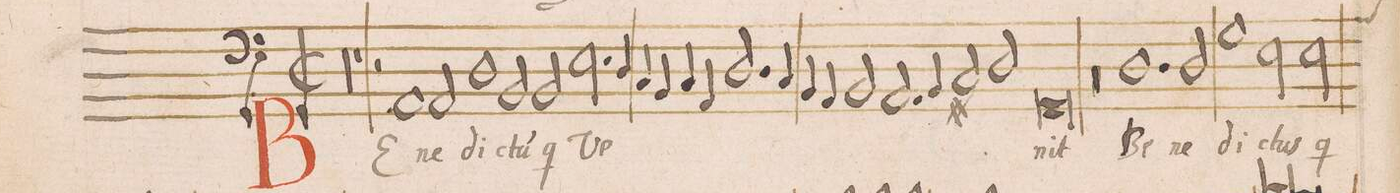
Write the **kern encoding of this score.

**kern	**text
*I"BASVS	*
*clefF4	*
*k[]	*
*met(C|)	*
*M2/1	*
00r	.
=40-	=40-
=41-	=41-
1r	.
2r	.
1AA/	BE-
=42-	=42-
2AA/	-ne-
1D	-di-
=43-	=43-
2BB/	-ctu(s)
2BB/	q(ui)
2.E\	Ve-
4D/	.
=44-	=44-
4C/	.
4BB/	.
4C/	.
4AA/	.
2.D/	.
4C/	.
=45-	=45-
4BB/	.
4AA/	.
2BB/	.
2.AA/	.
4BB/	.
=46-	=46-
2C#X/	.
2D/	.
0GG	-nit
=47-	=47-
0r	.
=48-	=48-
1.D	Be-
=49-	=49-
2D/	-ne-
1G	-di-
=50-	=50-
2E\	-ctus
2E\	q(ui)
*custos:A	*
*-	*-
